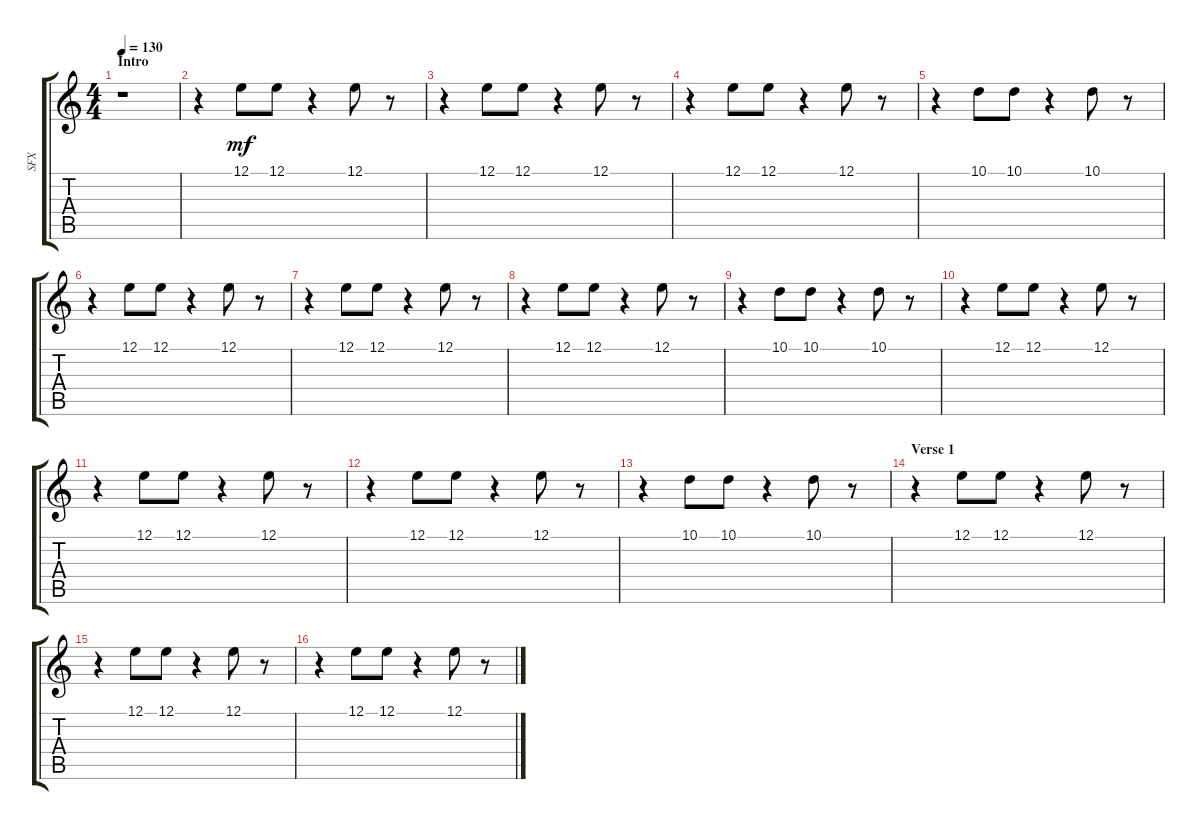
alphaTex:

\track ("SFX " "SFX ") {instrument marimba}
\staff {score tabs}
\tuning (E4 B3 G3 D3 A2 E2) {hide}
\ts (4 4)
\section ("" "Intro")
\tempo 130
\clef g2
\ks c
r.1{dy mf instrument marimba} |
r.4{instrument marimba} 12.1.8 12.1.8 r.4 12.1.8 r.8 |
r.4 12.1.8 12.1.8 r.4 12.1.8 r.8 |
r.4 12.1.8 12.1.8 r.4 12.1.8 r.8 |
r.4 10.1.8 10.1.8 r.4 10.1.8 r.8 |
r.4 12.1.8 12.1.8 r.4 12.1.8 r.8 |
r.4 12.1.8 12.1.8 r.4 12.1.8 r.8 |
r.4 12.1.8 12.1.8 r.4 12.1.8 r.8 |
r.4 10.1.8 10.1.8 r.4 10.1.8 r.8 |
r.4 12.1.8 12.1.8 r.4 12.1.8 r.8 |
r.4 12.1.8 12.1.8 r.4 12.1.8 r.8 |
r.4 12.1.8 12.1.8 r.4 12.1.8 r.8 |
r.4 10.1.8 10.1.8 r.4 10.1.8 r.8 |
\section ("" "Verse 1")
r.4 12.1.8 12.1.8 r.4 12.1.8 r.8 |
r.4 12.1.8 12.1.8 r.4 12.1.8 r.8 |
r.4 12.1.8 12.1.8 r.4 12.1.8 r.8
